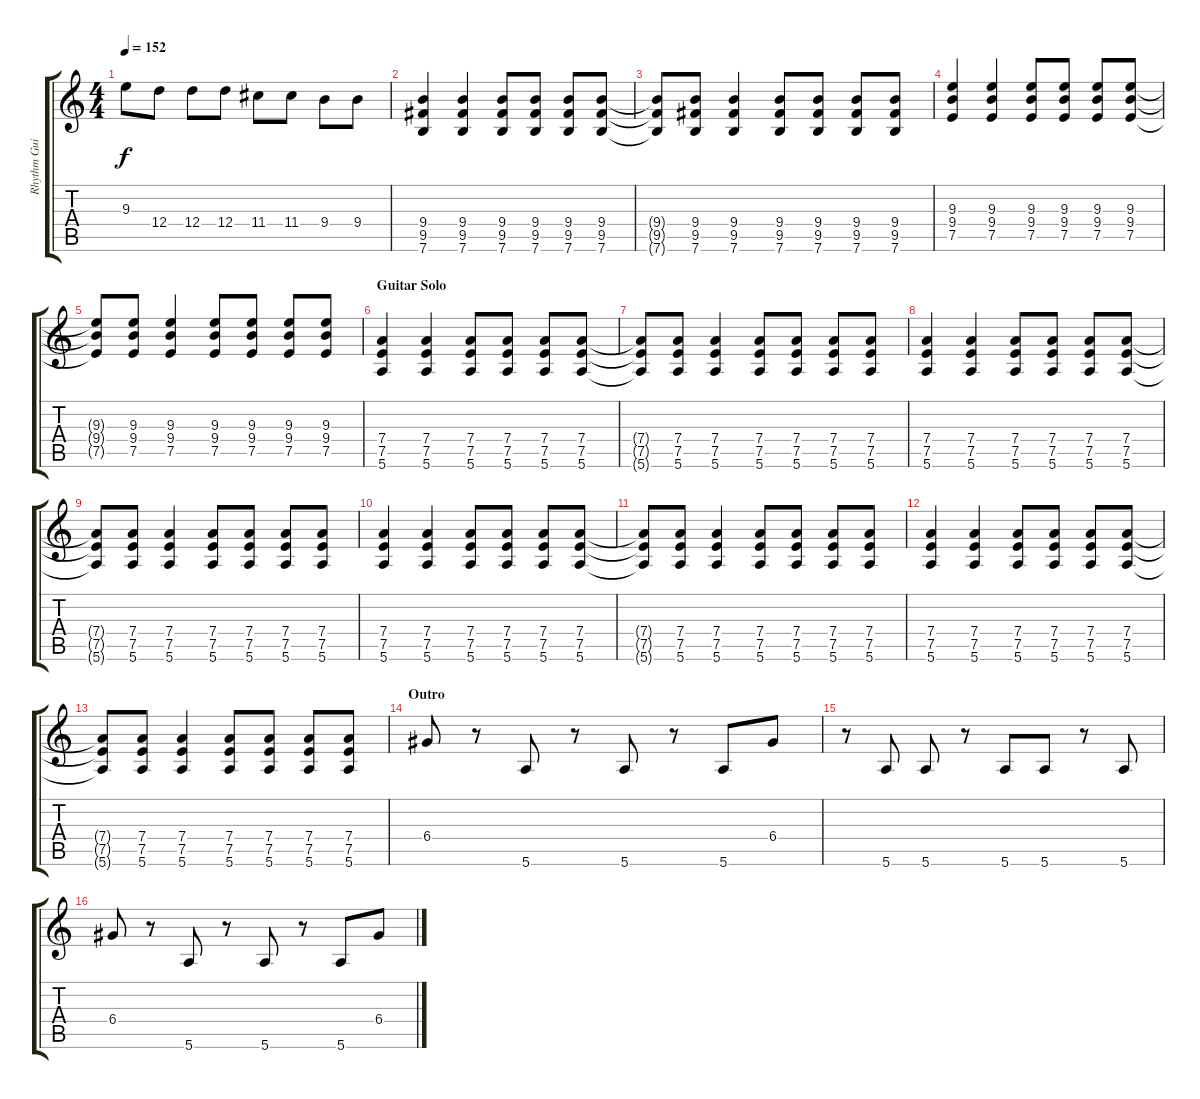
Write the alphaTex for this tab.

\track ("Rhythm Guitar 1" "Rhythm Gui") {instrument overdrivenguitar}
\staff {score tabs}
\tuning (E4 B3 G3 D3 A2 E2) {hide}
\ts (4 4)
\tempo 152
\clef g2
\ks c
9.3.8{dy f} 12.4.8 12.4.8 12.4.8 11.4.8 11.4.8 9.4.8 9.4.8 |
(9.4 9.5 7.6).4 (9.4 9.5 7.6).4 (9.4 9.5 7.6).8 (9.4 9.5 7.6).8 (9.4 9.5 7.6).8 (9.4 9.5 7.6).8 |
(9.4{t} 9.5{t} 7.6{t}).8 (9.4 9.5 7.6).8 (9.4 9.5 7.6).4 (9.4 9.5 7.6).8 (9.4 9.5 7.6).8 (9.4 9.5 7.6).8 (9.4 9.5 7.6).8 |
(9.3 9.4 7.5).4 (9.3 9.4 7.5).4 (9.3 9.4 7.5).8 (9.3 9.4 7.5).8 (9.3 9.4 7.5).8 (9.3 9.4 7.5).8 |
(9.3{t} 9.4{t} 7.5{t}).8 (9.3 9.4 7.5).8 (9.3 9.4 7.5).4 (9.3 9.4 7.5).8 (9.3 9.4 7.5).8 (9.3 9.4 7.5).8 (9.3 9.4 7.5).8 |
\section ("" "Guitar Solo")
(7.4 7.5 5.6).4 (7.4 7.5 5.6).4 (7.4 7.5 5.6).8 (7.4 7.5 5.6).8 (7.4 7.5 5.6).8 (7.4 7.5 5.6).8 |
(7.4{t} 7.5{t} 5.6{t}).8 (7.4 7.5 5.6).8 (7.4 7.5 5.6).4 (7.4 7.5 5.6).8 (7.4 7.5 5.6).8 (7.4 7.5 5.6).8 (7.4 7.5 5.6).8 |
(7.4 7.5 5.6).4 (7.4 7.5 5.6).4 (7.4 7.5 5.6).8 (7.4 7.5 5.6).8 (7.4 7.5 5.6).8 (7.4 7.5 5.6).8 |
(7.4{t} 7.5{t} 5.6{t}).8 (7.4 7.5 5.6).8 (7.4 7.5 5.6).4 (7.4 7.5 5.6).8 (7.4 7.5 5.6).8 (7.4 7.5 5.6).8 (7.4 7.5 5.6).8 |
(7.4 7.5 5.6).4 (7.4 7.5 5.6).4 (7.4 7.5 5.6).8 (7.4 7.5 5.6).8 (7.4 7.5 5.6).8 (7.4 7.5 5.6).8 |
(7.4{t} 7.5{t} 5.6{t}).8 (7.4 7.5 5.6).8 (7.4 7.5 5.6).4 (7.4 7.5 5.6).8 (7.4 7.5 5.6).8 (7.4 7.5 5.6).8 (7.4 7.5 5.6).8 |
(7.4 7.5 5.6).4 (7.4 7.5 5.6).4 (7.4 7.5 5.6).8 (7.4 7.5 5.6).8 (7.4 7.5 5.6).8 (7.4 7.5 5.6).8 |
(7.4{t} 7.5{t} 5.6{t}).8 (7.4 7.5 5.6).8 (7.4 7.5 5.6).4 (7.4 7.5 5.6).8 (7.4 7.5 5.6).8 (7.4 7.5 5.6).8 (7.4 7.5 5.6).8 |
\section ("" "Outro")
6.4.8{volume 16 balance 8} r.8 5.6.8 r.8 5.6.8 r.8 5.6.8 6.4.8 |
r.8{volume 16 balance 8} 5.6.8 5.6.8 r.8 5.6.8 5.6.8 r.8 5.6.8 |
6.4.8{volume 16 balance 8} r.8 5.6.8 r.8 5.6.8 r.8 5.6.8 6.4.8
